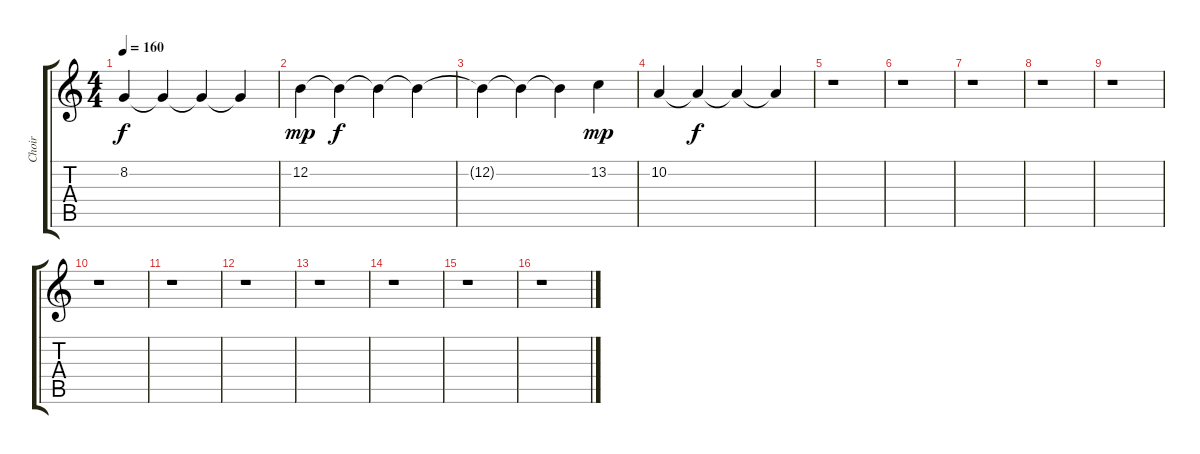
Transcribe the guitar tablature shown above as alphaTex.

\track ("Choir" "Choir") {instrument synthvoice}
\staff {score tabs}
\tuning (E4 B3 G3 D3 A2 E2) {hide}
\ts (4 4)
\tempo 160
\clef g2
\ks c
8.2{t}.4{dy f} 8.2{t}.4 8.2{t}.4 8.2{t}.4 |
12.2.4{dy mp} 12.2{t}.4{dy f} 12.2{t}.4 12.2{t}.4 |
12.2{t}.4 12.2{t}.4 12.2{t}.4 13.2.4{dy mp} |
10.2.4 10.2{t}.4{dy f} 10.2{t}.4 10.2{t}.4 |
r.1 |
r.1 |
r.1 |
r.1 |
r.1 |
r.1 |
r.1 |
r.1 |
r.1 |
r.1 |
r.1 |
r.1
